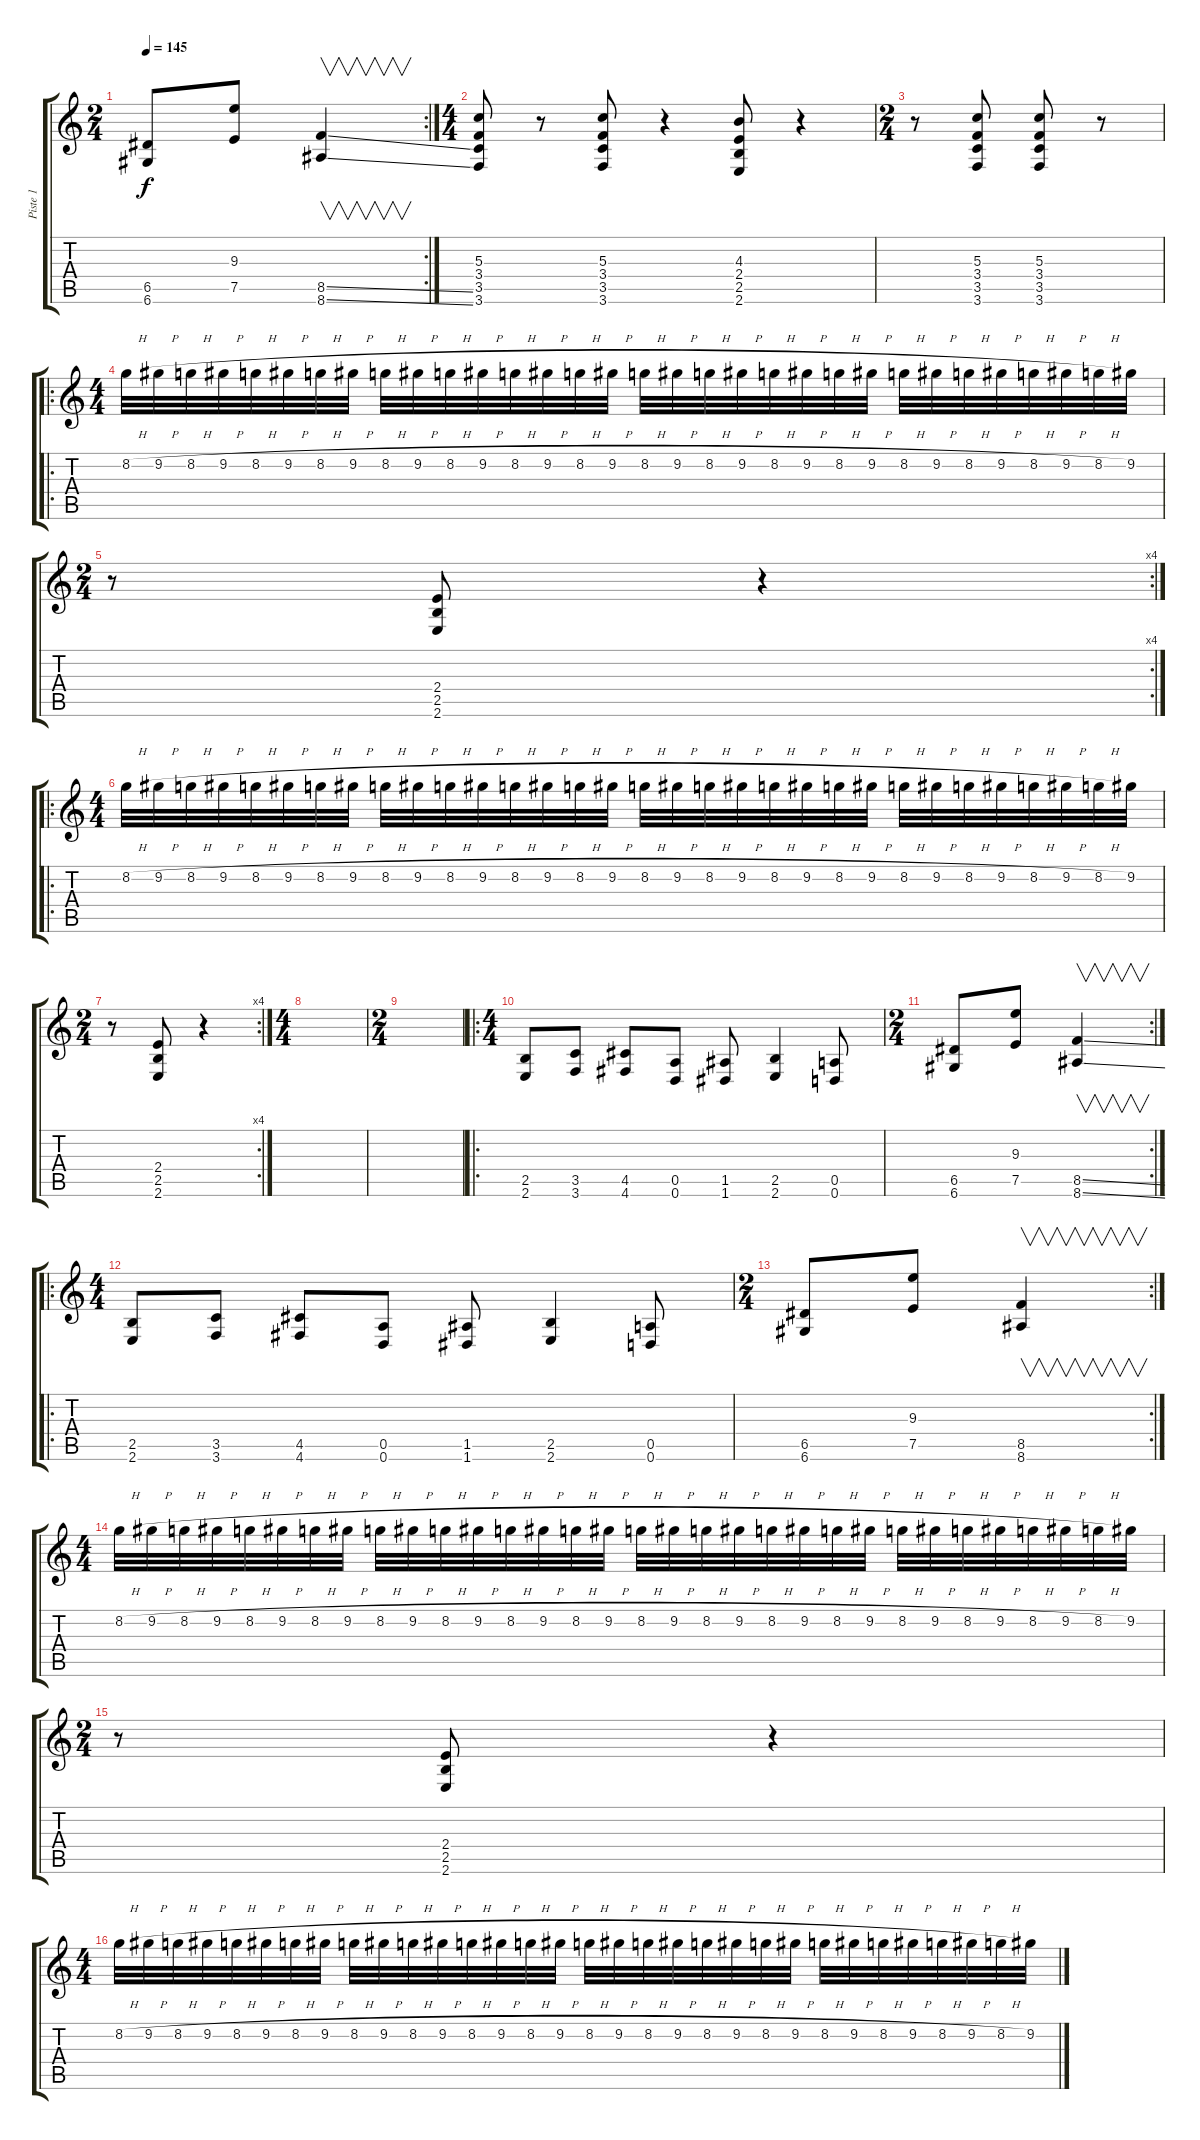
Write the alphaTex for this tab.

\track ("Piste 1" "Piste 1") {instrument distortionguitar}
\staff {score tabs}
\tuning (E4 B3 G3 D3 A2 D2) {hide}
\rc 2
\ts (2 4)
\tempo 145
\clef g2
\ks c
(6.5 6.6).8{dy f} (9.3 7.5).8 (8.5{ss} 8.6{ss}).4{v} |
\ts (4 4)
(5.3 3.4 3.5 3.6).8 r.8 (5.3 3.4 3.5 3.6).8 r.4 (4.3 2.4 2.5 2.6).8 r.4 |
\ts (2 4)
r.8 (5.3 3.4 3.5 3.6).8 (5.3 3.4 3.5 3.6).8 r.8 |
\ro
\ts (4 4)
8.2{h}.32{instrument distortionguitar} 9.2{h}.32 8.2{h}.32 9.2{h}.32 8.2{h}.32 9.2{h}.32 8.2{h}.32 9.2{h}.32 8.2{h}.32 9.2{h}.32 8.2{h}.32 9.2{h}.32 8.2{h}.32 9.2{h}.32 8.2{h}.32 9.2{h}.32 8.2{h}.32 9.2{h}.32 8.2{h}.32 9.2{h}.32 8.2{h}.32 9.2{h}.32 8.2{h}.32 9.2{h}.32 8.2{h}.32 9.2{h}.32 8.2{h}.32 9.2{h}.32 8.2{h}.32 9.2{h}.32 8.2{h}.32 9.2.32 |
\rc 4
\ts (2 4)
r.8 (2.4 2.5 2.6).8{instrument electricguitarmuted} r.4 |
\ro
\ts (4 4)
8.2{h}.32{instrument distortionguitar} 9.2{h}.32 8.2{h}.32 9.2{h}.32 8.2{h}.32 9.2{h}.32 8.2{h}.32 9.2{h}.32 8.2{h}.32 9.2{h}.32 8.2{h}.32 9.2{h}.32 8.2{h}.32 9.2{h}.32 8.2{h}.32 9.2{h}.32 8.2{h}.32 9.2{h}.32 8.2{h}.32 9.2{h}.32 8.2{h}.32 9.2{h}.32 8.2{h}.32 9.2{h}.32 8.2{h}.32 9.2{h}.32 8.2{h}.32 9.2{h}.32 8.2{h}.32 9.2{h}.32 8.2{h}.32 9.2.32 |
\rc 4
\ts (2 4)
r.8 (2.4 2.5 2.6).8{instrument electricguitarmuted} r.4 |
\ts (4 4)
|
\ts (2 4)
|
\ro
\ts (4 4)
(2.5 2.6).8 (3.5 3.6).8 (4.5 4.6).8 (0.5 0.6).8 (1.5 1.6).8 (2.5 2.6).4 (0.5 0.6).8 |
\rc 2
\ts (2 4)
(6.5 6.6).8 (9.3 7.5).8 (8.5{ss} 8.6{ss}).4{v} |
\ro
\ts (4 4)
(2.5 2.6).8 (3.5 3.6).8 (4.5 4.6).8 (0.5 0.6).8 (1.5 1.6).8 (2.5 2.6).4 (0.5 0.6).8 |
\rc 2
\ts (2 4)
(6.5 6.6).8 (9.3 7.5).8 (8.5 8.6).4{v} |
\ts (4 4)
8.2{h}.32 9.2{h}.32 8.2{h}.32 9.2{h}.32 8.2{h}.32 9.2{h}.32 8.2{h}.32 9.2{h}.32 8.2{h}.32 9.2{h}.32 8.2{h}.32 9.2{h}.32 8.2{h}.32 9.2{h}.32 8.2{h}.32 9.2{h}.32 8.2{h}.32 9.2{h}.32 8.2{h}.32 9.2{h}.32 8.2{h}.32 9.2{h}.32 8.2{h}.32 9.2{h}.32 8.2{h}.32 9.2{h}.32 8.2{h}.32 9.2{h}.32 8.2{h}.32 9.2{h}.32 8.2{h}.32 9.2.32 |
\ts (2 4)
r.8 (2.4 2.5 2.6).8 r.4 |
\ts (4 4)
8.2{h}.32 9.2{h}.32 8.2{h}.32 9.2{h}.32 8.2{h}.32 9.2{h}.32 8.2{h}.32 9.2{h}.32 8.2{h}.32 9.2{h}.32 8.2{h}.32 9.2{h}.32 8.2{h}.32 9.2{h}.32 8.2{h}.32 9.2{h}.32 8.2{h}.32 9.2{h}.32 8.2{h}.32 9.2{h}.32 8.2{h}.32 9.2{h}.32 8.2{h}.32 9.2{h}.32 8.2{h}.32 9.2{h}.32 8.2{h}.32 9.2{h}.32 8.2{h}.32 9.2{h}.32 8.2{h}.32 9.2.32
